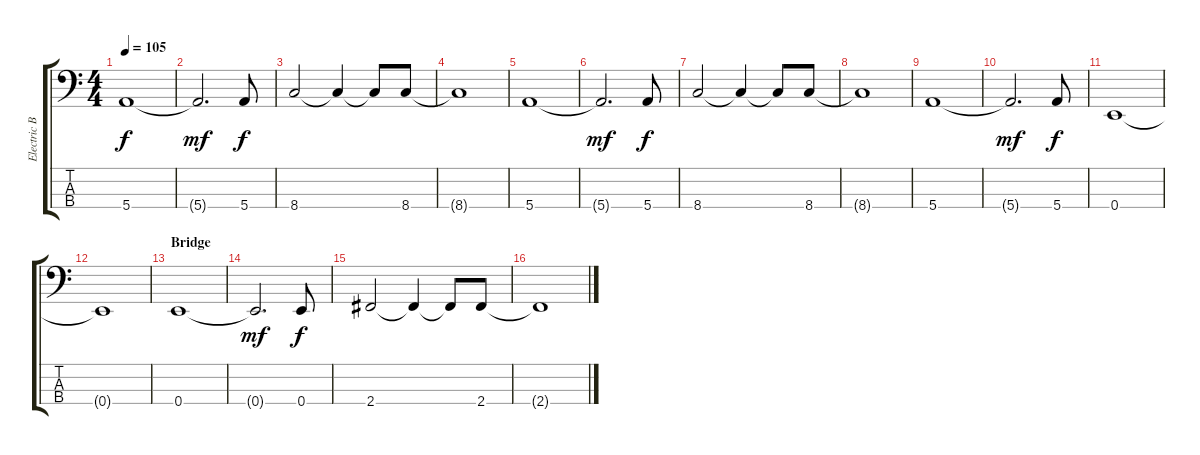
\track ("Electric Bass" "Electric B") {instrument electricbassfinger}
\staff {score tabs}
\tuning (G2 D2 A1 E1) {hide}
\ts (4 4)
\tempo 105
\clef f4
\ks c
5.4.1{dy f} |
5.4{t}.2{d dy mf} 5.4.8{dy f} |
8.4.2 8.4{t}.4 8.4{t}.8 8.4.8 |
8.4{t}.1 |
5.4.1 |
5.4{t}.2{d dy mf} 5.4.8{dy f} |
8.4.2 8.4{t}.4 8.4{t}.8 8.4.8 |
8.4{t}.1 |
5.4.1 |
5.4{t}.2{d dy mf} 5.4.8{dy f} |
0.4.1 |
0.4{t}.1 |
\section ("" "Bridge")
0.4.1 |
0.4{t}.2{d dy mf} 0.4.8{dy f} |
2.4.2 2.4{t}.4 2.4{t}.8 2.4.8 |
2.4{t}.1
